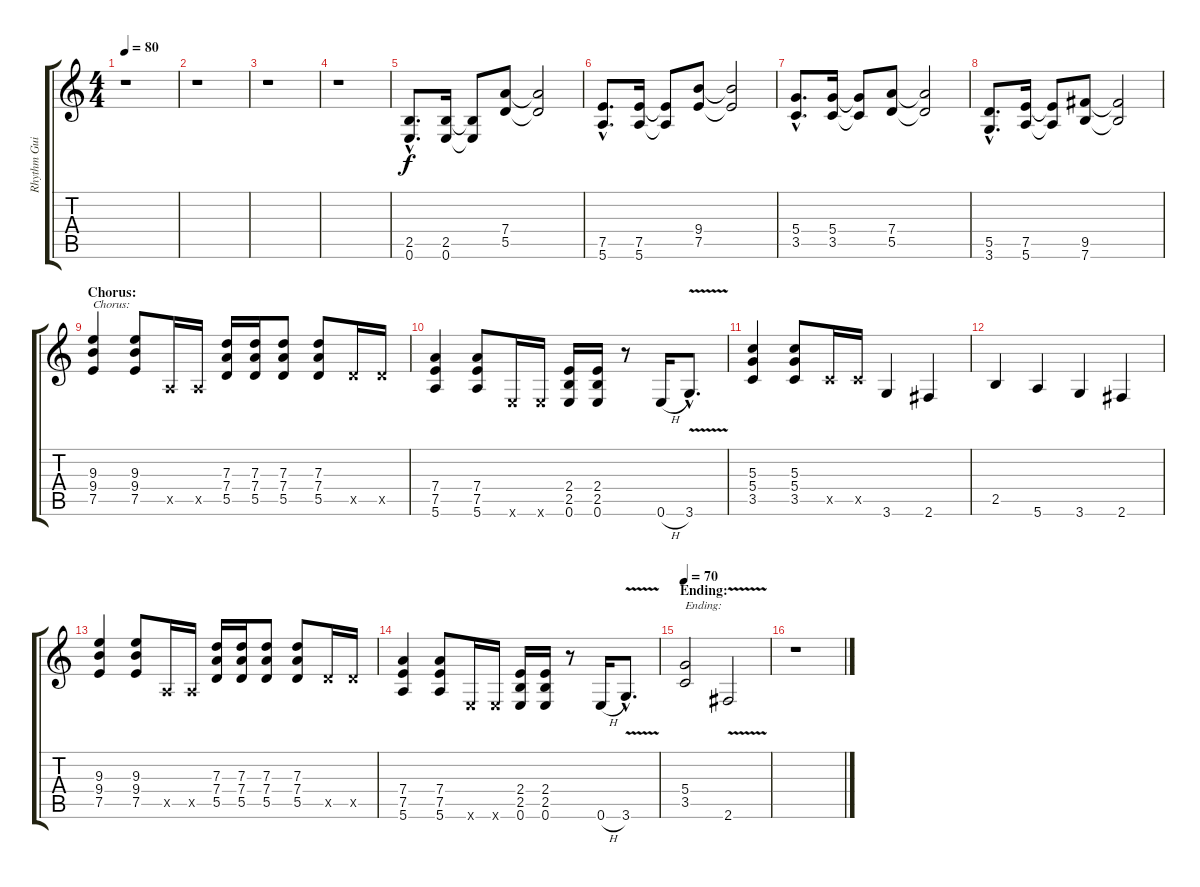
\track ("Rhythm Guitar" "Rhythm Gui") {instrument distortionguitar}
\staff {score tabs}
\tuning (E4 B3 G3 D3 A2 E2) {hide}
\ts (4 4)
\tempo 80
\clef g2
\ks c
r.1{dy f} |
r.1 |
r.1 |
r.1 |
(2.5{hac} 0.6{hac}).8{d} (2.5 0.6).16 (2.5{t} 0.6{t}).8 (7.4 5.5).8 (7.4{t} 5.5{t}).2 |
(7.5{hac} 5.6{hac}).8{d} (7.5 5.6).16 (7.5{t} 5.6{t}).8 (9.4 7.5).8 (9.4{t} 7.5{t}).2 |
(5.4{hac} 3.5{hac}).8{d} (5.4 3.5).16 (5.4{t} 3.5{t}).8 (7.4 5.5).8 (7.4{t} 5.5{t}).2 |
(5.5{hac} 3.6{hac}).8{d} (7.5 5.6).16 (7.5{t} 5.6{t}).8 (9.5 7.6).8 (9.5{t} 7.6{t}).2 |
\section ("" "Chorus:")
(9.3 9.4 7.5).4{txt "Chorus:"} (9.3 9.4 7.5).8 0.5{x}.16 0.5{x}.16 (7.3 7.4 5.5).16 (7.3 7.4 5.5).16 (7.3 7.4 5.5).8 (7.3 7.4 5.5).8 5.5{x}.16 5.5{x}.16 |
(7.4 7.5 5.6).4 (7.4 7.5 5.6).8 0.6{x}.16 0.6{x}.16 (2.4 2.5 0.6).16 (2.4 2.5 0.6).16 r.8 0.6{h}.16 3.6{v hac}.8{d} |
(5.3 5.4 3.5).4 (5.3 5.4 3.5).8 3.5{x}.16 3.5{x}.16 3.6.4 2.6.4 |
2.5.4 5.6.4 3.6.4 2.6.4 |
(9.3 9.4 7.5).4 (9.3 9.4 7.5).8 0.5{x}.16 0.5{x}.16 (7.3 7.4 5.5).16 (7.3 7.4 5.5).16 (7.3 7.4 5.5).8 (7.3 7.4 5.5).8 5.5{x}.16 5.5{x}.16 |
(7.4 7.5 5.6).4 (7.4 7.5 5.6).8 0.6{x}.16 0.6{x}.16 (2.4 2.5 0.6).16 (2.4 2.5 0.6).16 r.8 0.6{h}.16 3.6{v hac}.8{d} |
\section ("" "Ending:")
\tempo 70
(5.4 3.5).2{txt "Ending:"} 2.6{v}.2 |
r.1
